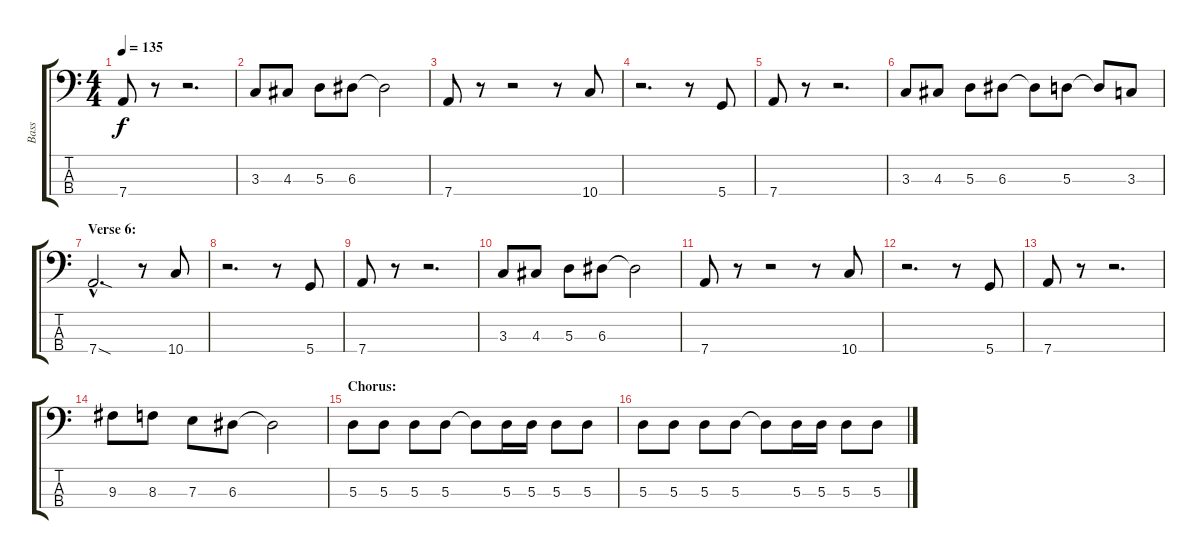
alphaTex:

\track ("Bass" "Bass") {instrument electricbasspick}
\staff {score tabs}
\tuning (G2 D2 A1 D1) {hide}
\ts (4 4)
\tempo 135
\clef f4
\ks c
7.4.8{dy f} r.8 r.2{d} |
3.3.8 4.3.8 5.3.8 6.3.8 6.3{t}.2 |
7.4.8 r.8 r.2 r.8 10.4.8 |
r.2{d} r.8 5.4.8 |
7.4.8 r.8 r.2{d} |
3.3.8 4.3.8 5.3.8 6.3.8 6.3{t}.8 5.3.8 5.3{t}.8 3.3.8 |
\section ("" "Verse 6:")
7.4{sod hac}.2{d} r.8 10.4.8 |
r.2{d} r.8 5.4.8 |
7.4.8 r.8 r.2{d} |
3.3.8 4.3.8 5.3.8 6.3.8 6.3{t}.2 |
7.4.8 r.8 r.2 r.8 10.4.8 |
r.2{d} r.8 5.4.8 |
7.4.8 r.8 r.2{d} |
9.3.8 8.3.8 7.3.8 6.3.8 6.3{t}.2 |
\section ("" "Chorus:")
5.3.8 5.3.8 5.3.8 5.3.8 5.3{t}.8 5.3.16 5.3.16 5.3.8 5.3.8 |
5.3.8 5.3.8 5.3.8 5.3.8 5.3{t}.8 5.3.16 5.3.16 5.3.8 5.3.8
